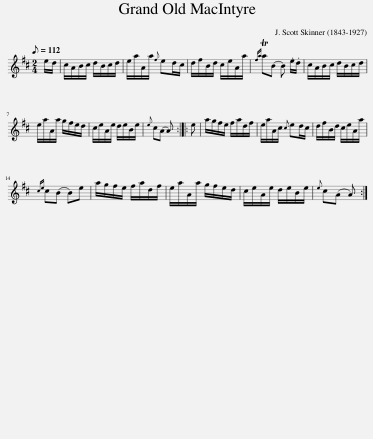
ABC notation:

X:1
L:1/8
Q:1/8=112
M:2/4
I:linebreak $
K:D
V:1 treble
V:1
 e/d/ | c/A/B/c/ d/B/c/d/ | e/a/A/a/{f} ed/c/ | d/f/B/d/ c/e/A/a/ |{fa} Ta(B B) .e/.d/ | %5
 c/A/B/c/ d/B/c/d/ |$ e/a/A/a/ g/f/e/d/ | c/e/A/e/ d/e/B/e/ |{e} c(A A) :: e | %10
 a/g/f/e/ f/a/d/f/ | e/a/A/c/{c} ed/c/ | d/f/B/d/ c/e/A/a/ |${ce} c(B B)e | a/g/f/e/ f/a/d/f/ | %15
 e/a/A/a/ g/f/e/d/ | c/e/A/e/ d/e/B/e/ |{e} c(A A) :| %18
